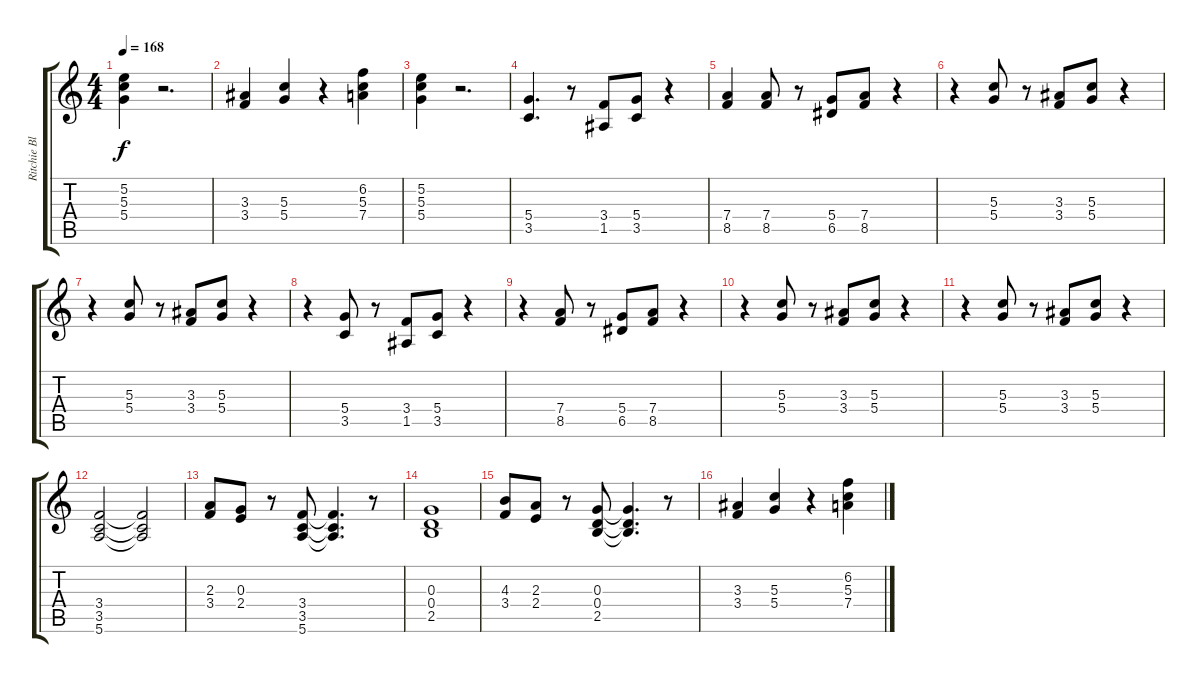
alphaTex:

\track ("Ritchie Blackmore" "Ritchie Bl") {instrument distortionguitar}
\staff {score tabs}
\tuning (E4 B3 G3 D3 A2 E2) {hide}
\ts (4 4)
\tempo 168
\clef g2
\ks c
(5.2 5.3 5.4).4{dy f} r.2{d} |
(3.3 3.4).4 (5.3 5.4).4 r.4 (6.2 5.3 7.4).4 |
(5.2 5.3 5.4).4 r.2{d} |
(5.4 3.5).4{d} r.8 (3.4 1.5).8 (5.4 3.5).8 r.4 |
(7.4 8.5).4 (7.4 8.5).8 r.8 (5.4 6.5).8 (7.4 8.5).8 r.4 |
r.4 (5.3 5.4).8 r.8 (3.3 3.4).8 (5.3 5.4).8 r.4 |
r.4 (5.3 5.4).8 r.8 (3.3 3.4).8 (5.3 5.4).8 r.4 |
r.4 (5.4 3.5).8 r.8 (3.4 1.5).8 (5.4 3.5).8 r.4 |
r.4 (7.4 8.5).8 r.8 (5.4 6.5).8 (7.4 8.5).8 r.4 |
r.4 (5.3 5.4).8 r.8 (3.3 3.4).8 (5.3 5.4).8 r.4 |
r.4 (5.3 5.4).8 r.8 (3.3 3.4).8 (5.3 5.4).8 r.4 |
(3.4 3.5 5.6).2 (3.4{t} 3.5{t} 5.6{t}).2 |
(2.3 3.4).8 (0.3 2.4).8 r.8 (3.4 3.5 5.6).8 (3.4{t} 3.5{t} 5.6{t}).4{d} r.8 |
(0.3 0.4 2.5).1 |
(4.3 3.4).8 (2.3 2.4).8 r.8 (0.3 0.4 2.5).8 (0.3{t} 0.4{t} 2.5{t}).4{d} r.8 |
(3.3 3.4).4 (5.3 5.4).4 r.4 (6.2 5.3 7.4).4
